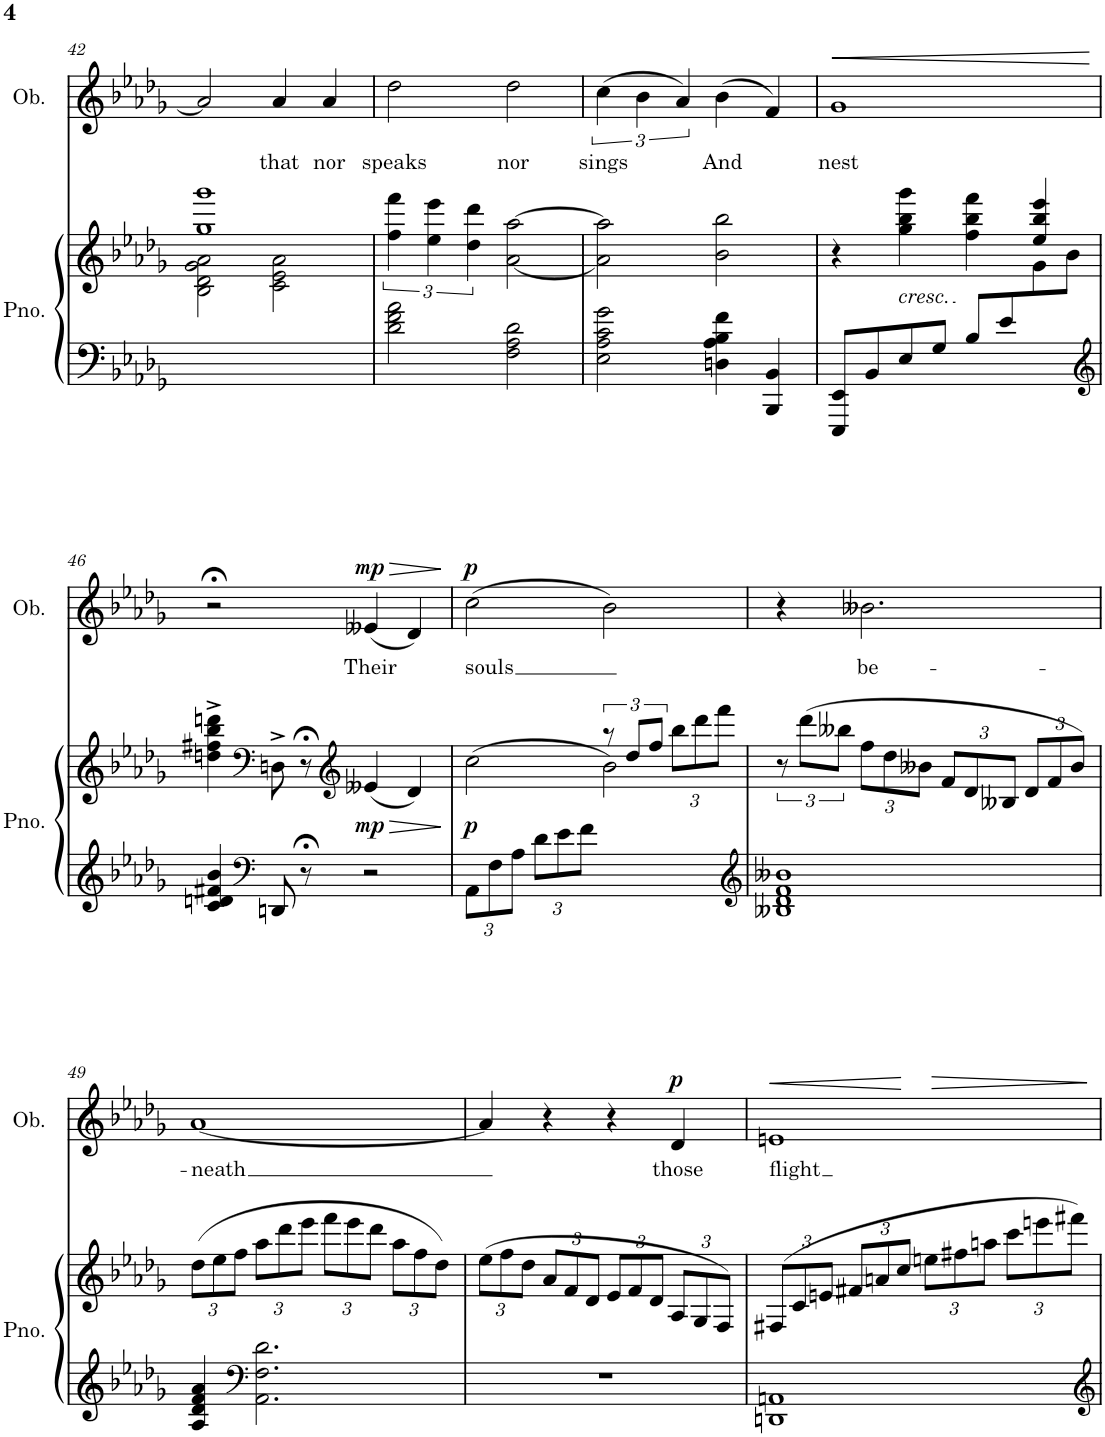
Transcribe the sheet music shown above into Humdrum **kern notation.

**kern	**kern	**dynam	**kern	**text	**dynam
*part2	*part2	*part2	*part1	*part1	*part1
*staff3	*staff2	*staff2/3	*staff1	*staff1	*staff1
*I"Piano	*	*	*I"Oboe	*	*
*I'Pno.	*	*	*I'Ob.	*	*
!!LO:PB:g=z
*clefF4	*clefG2	*	*clefG2	*	*
*k[b-e-a-d-g-]	*k[b-e-a-d-g-]	*	*k[b-e-a-d-g-]	*	*
*M2/2	*M2/2	*	*M2/2	*	*
=42	=42	=42	=42	=42	=42
*	*^	*	*	*	*
1ryy	1gg- 1ggg-	2B-\ 2d-\ 2g-\ 2a-\	.	2a-/]	.	.
!	!	!	!	!	!LO:LY:b	!
.	.	2c\ 2e-\ 2a-\	.	4a-/	that	.
!	!	!	!	!	!LO:LY:b	!
.	.	.	.	4a-/	nor	.
*	*v	*v	*	*	*	*
=43	=43	=43	=43	=43	=43
!	!	!	!	!LO:LY:b	!
2d-\ 2f\ 2a-\	6ff\ 6fff\	.	2dd-\	speaks	.
.	6ee-\ 6eee-\	.	.	.	.
.	6dd-\ 6ddd-\	.	.	.	.
!	!	!	!	!LO:LY:b	!
2F\ 2A-\ 2d-\	[2a-\ [2aa-\	.	2dd-\	nor	.
=44	=44	=44	=44	=44	=44
!	!	!	!	!LO:LY:b	!
2E-\ 2A-\ 2c\ 2g-\	2a-\] 2aa-\]	.	(6cc\	sings	.
.	.	.	6b-\	.	.
.	.	.	6a-/)	.	.
!	!	!	!	!LO:LY:b	!
4Dn\ 4A-\ 4B-\ 4f\	2b-\ 2bb-\	.	(4b-\	And	.
4BBB-/ 4BB-/	.	.	4f/)	.	.
=45	=45	=45	=45	=45	=45
*	*^	*	*	*	*
!	!	!	!	!	!LO:LY:b	!LO:HP:b
8EEE-/ 8EE-/L	4r	2.ryy	.	1g-	nest	<
8BB-/	.	.	.	.	.	.
!	!LO:TX:b:i:t=cresc.	!	!	!	!	!
8E-/	4gg-\ 4bb-\ 4ggg-\	.	.	.	.	.
8G-/J	.	.	.	.	.	.
8B-/L	4ff\ 4bb-\ 4fff\	.	.	.	.	.
8e-/	.	.	.	.	.	.
4ryy	4ee-/ 4bb-/ 4eee-/	8g-\	.	.	.	.
.	.	8b-\J	.	.	.	.
*	*v	*v	*	*	*	*
.	.	.	.	.	[
!!LO:LB:g=z
=46	=46	=46	=46	=46	=46
*clefG2	*	*	*	*	*
4c/ 4dn/ 4f#X/ 4b-/	4ddn\^ 4ff#X\^ 4bb-\^ 4dddn\^	.	2r;<	.	.
*clefF4	*clefF4	*	*	*	*
8DDn/	8Dn^\	.	.	.	.
8r;<	8r;<	.	.	.	.
*	*clefG2	*	*	*	*
!	!	!LO:HP:b	!	!LO:LY:b	!LO:HP:b
!	!	!LO:DY:n=1:b	!	!	!LO:DY:n=1:a
2r	(4e--X/	> mp	(4e--X/	Their	> mp
.	4d-/)	.	4d-/)	.	.
.	.	]	.	.	]
=47	=47	=47	=47	=47	=47
*Xbrackettup	*	*	*	*	*
*	*^	*	*	*	*
!	!	!	!LO:DY:b	!	!LO:LY:b	!LO:DY:a
12AA-\L	(2cc\	2ryy	p	(2cc\	souls	p
12F\	.	.	.	.	.	.
12A-\J	.	.	.	.	.	.
12d-\L	.	.	.	.	.	.
12e-\	.	.	.	.	.	.
12f\J	.	.	.	.	.	.
2ryy	12raa	2b-\)	.	2b-\)	.	.
.	12dd-/L	.	.	.	.	.
.	12ff/J	.	.	.	.	.
*	*Xbrackettup	*	*	*	*	*
.	12bb-\L	.	.	.	.	.
.	12ddd-\	.	.	.	.	.
.	12fff\J	.	.	.	.	.
*	*v	*v	*	*	*	*
=48	=48	=48	=48	=48	=48
*clefG2	*	*	*	*	*
*	*brackettup	*	*	*	*
1B--X 1d- 1f 1b--X	12r	.	4r	.	.
.	(12ddd-\L	.	.	.	.
.	12bb--X\J	.	.	.	.
*	*Xbrackettup	*	*	*	*
!	!	!	!	!LO:LY:b	!
.	12ff\L	.	2.b--X\	be-	.
.	12dd-\	.	.	.	.
.	12b--X\J	.	.	.	.
.	12f/L	.	.	.	.
.	12d-/	.	.	.	.
.	12B--X/J	.	.	.	.
.	12d-/L	.	.	.	.
.	12f/	.	.	.	.
.	12b--/J)	.	.	.	.
!!LO:LB:g=z
=49	=49	=49	=49	=49	=49
!	!	!	!	!LO:LY:b	!
4A-/ 4d-/ 4f/ 4a-/	(12dd-\L	.	[1a-	-neath	.
.	12ee-\	.	.	.	.
.	12ff\J	.	.	.	.
*clefF4	*	*	*	*	*
2.AA-\ 2.F\ 2.d-\	12aa-\L	.	.	.	.
.	12ddd-\	.	.	.	.
.	12eee-\J	.	.	.	.
.	12fff\L	.	.	.	.
.	12eee-\	.	.	.	.
.	12ddd-\J	.	.	.	.
.	12aa-\L	.	.	.	.
.	12ff\	.	.	.	.
.	12dd-\J)	.	.	.	.
=50	=50	=50	=50	=50	=50
1r	(12ee-\L	.	4a-/]	.	.
.	12ff\	.	.	.	.
.	12dd-\J	.	.	.	.
.	12a-/L	.	4r	.	.
.	12f/	.	.	.	.
.	12d-/J	.	.	.	.
.	12e-/L	.	4r	.	.
.	12f/	.	.	.	.
.	12d-/J	.	.	.	.
!	!	!	!	!LO:LY:b	!LO:DY:a
.	12A-/L	.	4d-/	those	p
.	12G-/	.	.	.	.
.	12F/J)	.	.	.	.
=51	=51	=51	=51	=51	=51
!	!	!	!	!LO:LY:b	!LO:HP:b
1DDn 1AAn	(12F#X/L	.	1en	flight	<
.	12c/	.	.	.	.
.	12en/J	.	.	.	.
.	12f#X/L	.	.	.	.
.	12an/	.	.	.	.
.	12cc/J	.	.	.	.
.	12een\L	.	.	.	.
.	12ff#X\	.	.	.	.
.	12aan\J	.	.	.	.
.	12ccc\L	.	.	.	.
.	12eeen\	.	.	.	.
.	12fff#X\J)	.	.	.	.
.	.	.	.	.	[
=	=	=	=	=	=
*-	*-	*-	*-	*-	*-
